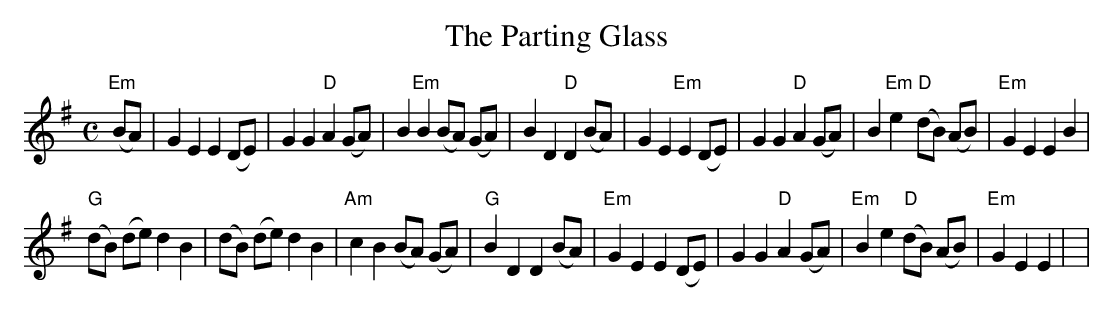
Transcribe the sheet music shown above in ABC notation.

X:1
T:The Parting Glass
M: C
K:Em
"Em"(BA)| G2 E2 E2 (DE)|G2 G2 "D"A2 (GA)|B2"Em"B2 (BA) (GA)|B2 D2"D"D2 (BA)|\
G2 E2"Em"E2 (DE)|G2 G2 "D"A2 (GA)|B2"Em"e2 "D"(dB) (AB)|"Em"G2 E2 E2 B2|
"G"(dB) (de) d2 B2|(dB) (de) d2 B2|"Am"c2 B2 (BA) (GA)|"G"B2 D2 D2 (BA)|\
"Em"G2 E2 E2 (DE)| G2 G2 "D"A2 (GA)| "Em"B2 e2 "D"(dB) (AB)|"Em"G2 E2 E2 |>|
